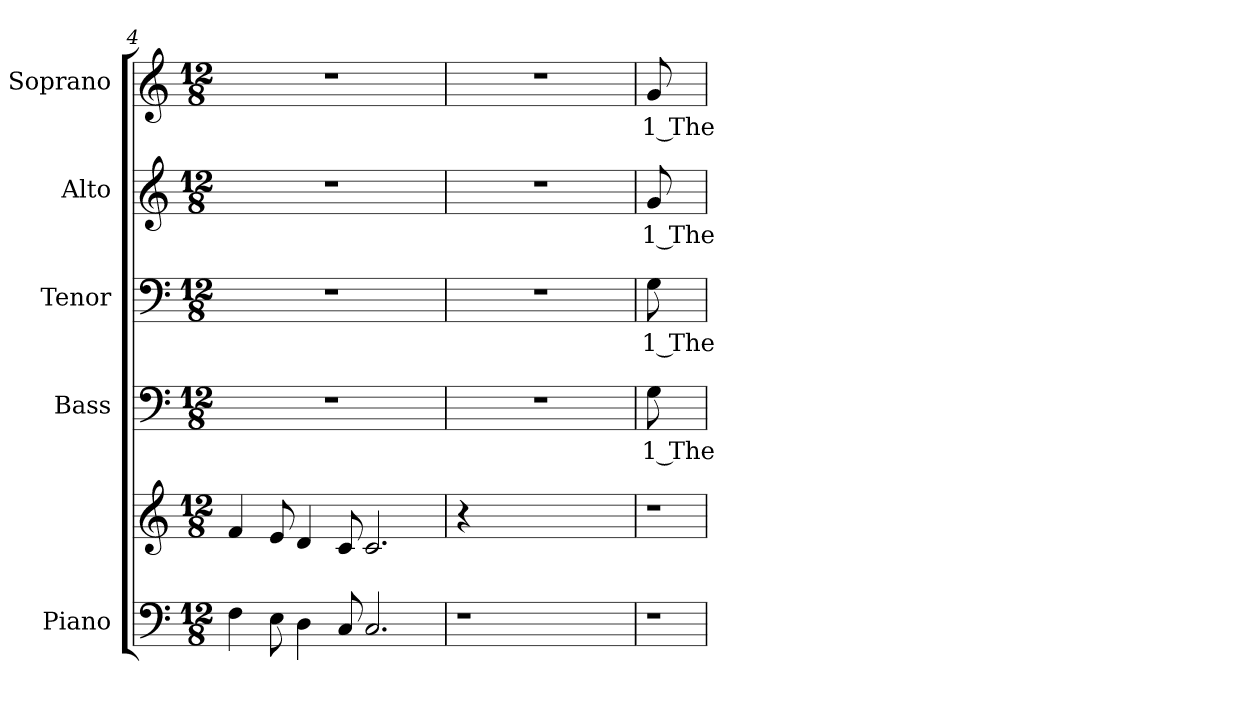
**kern	**kern	**kern	**text	**kern	**text	**kern	**text	**kern	**text
*part5	*part5	*part4	*part4	*part3	*part3	*part2	*part2	*part1	*part1
*staff6	*staff5	*staff4	*staff4	*staff3	*staff3	*staff2	*staff2	*staff1	*staff1
*I"Piano	*	*I"Bass	*	*I"Tenor	*	*I"Alto	*	*I"Soprano	*
*I'Pno.	*	*I'B.	*	*I'T.	*	*I'A.	*	*I'S.	*
*clefF4	*clefG2	*clefF4	*	*clefF4	*	*clefG2	*	*clefG2	*
*k[]	*k[]	*k[]	*	*k[]	*	*k[]	*	*k[]	*
*C:	*C:	*C:	*	*C:	*	*C:	*	*C:	*
*M12/8	*M12/8	*M12/8	*	*M12/8	*	*M12/8	*	*M12/8	*
=4	=4	=4	=4	=4	=4	=4	=4	=4	=4
!	!	!LO:N:vis=1	!	!LO:N:vis=1	!	!LO:N:vis=1	!	!LO:N:vis=1	!
4Fi\	4fi/	1.r	.	1.r	.	1.r	.	1.r	.
8Ei\	8ei/	.	.	.	.	.	.	.	.
4Di\	4di/	.	.	.	.	.	.	.	.
8Ci/	8ci/	.	.	.	.	.	.	.	.
2.Ci/	2.ci/	.	.	.	.	.	.	.	.
!!LO:PB:g=z
=5	=5	=5	=5	=5	=5	=5	=5	=5	=5
!LO:N:vis=1	!	!LO:N:vis=1	!	!LO:N:vis=1	!	!LO:N:vis=1	!	!LO:N:vis=1	!
4r	4r	1.r	.	1.r	.	1.r	.	1.r	.
1ryy	1ryy	.	.	.	.	.	.	.	.
4ryy	4ryy	.	.	.	.	.	.	.	.
=6	=6	=6	=6	=6	=6	=6	=6	=6	=6
!LO:N:vis=1	!LO:N:vis=1	!	!	!	!	!	!	!	!
!	!	!	!LO:LY:b:color=#000000	!	!	!	!	!	!
!	!	!	!	!	!LO:LY:b:color=#000000	!	!	!	!
!	!	!	!	!	!	!	!LO:LY:b:color=#000000	!	!
!	!	!	!	!	!	!	!	!	!LO:LY:b:color=#000000
8r	8r	8Gi\	1 The	8Gi\	1 The	8gi/	1 The	8gi/	1 The
=	=	=	=	=	=	=	=	=	=
*-	*-	*-	*-	*-	*-	*-	*-	*-	*-
